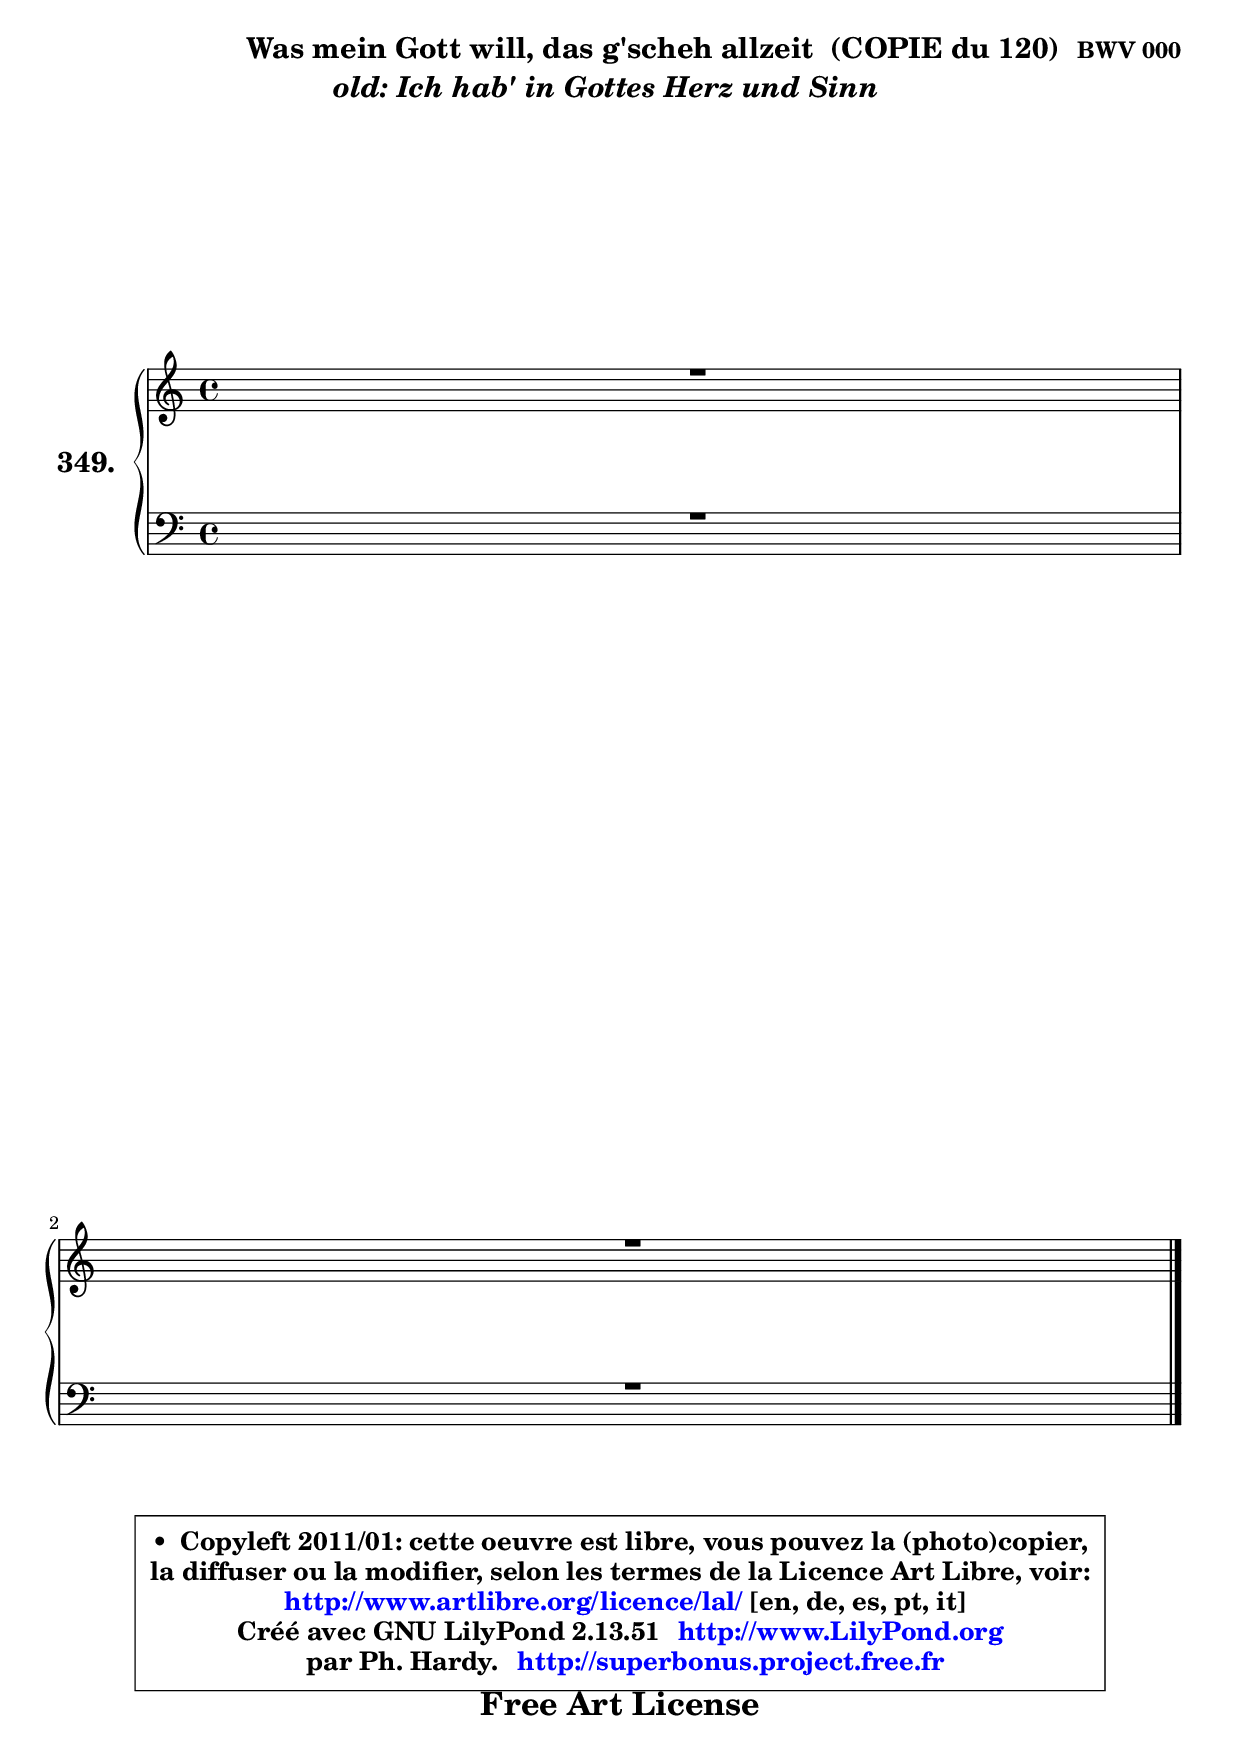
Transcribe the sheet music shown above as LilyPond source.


\version "2.13.51"

    \paper {
%	system-system-spacing #'padding = #0.1
%	score-system-spacing #'padding = #0.1
	ragged-bottom = ##f
	ragged-last-bottom = ##f
	}

    \header {
      opus = \markup { \bold "BWV 000" }
      piece = \markup { \hspace #9 \fontsize #2 \bold \column \center-align { \line { \hspace #9 "Was mein Gott will, das g'scheh allzeit  (COPIE du 120)" }
                                  \line { \italic "old: Ich hab' in Gottes Herz und Sinn" }
                              } }
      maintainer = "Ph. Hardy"
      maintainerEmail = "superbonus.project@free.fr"
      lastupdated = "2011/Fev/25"
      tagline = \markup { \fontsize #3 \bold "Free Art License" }
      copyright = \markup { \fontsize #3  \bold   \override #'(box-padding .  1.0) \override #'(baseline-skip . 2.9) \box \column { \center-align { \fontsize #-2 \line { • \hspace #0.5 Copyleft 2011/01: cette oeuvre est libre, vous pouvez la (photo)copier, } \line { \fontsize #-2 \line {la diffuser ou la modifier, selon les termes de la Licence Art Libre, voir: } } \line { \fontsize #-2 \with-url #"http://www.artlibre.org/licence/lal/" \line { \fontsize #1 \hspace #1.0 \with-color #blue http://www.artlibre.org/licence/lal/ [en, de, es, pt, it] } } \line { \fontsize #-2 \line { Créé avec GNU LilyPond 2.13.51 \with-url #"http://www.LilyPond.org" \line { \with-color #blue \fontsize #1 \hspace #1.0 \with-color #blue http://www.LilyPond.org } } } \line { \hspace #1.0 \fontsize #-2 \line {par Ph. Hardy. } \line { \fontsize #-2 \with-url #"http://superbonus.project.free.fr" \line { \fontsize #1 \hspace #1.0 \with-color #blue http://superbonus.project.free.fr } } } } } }

	  }

  guidemidi = {
	\tempo 4 = 78

	}

  upper = {
	\time 4/4
	\key c \major
	\clef treble
	\voiceOne
	<< { 
	% SOPRANO
	\set Voice.midiInstrument = "acoustic grand"
	\relative c' {
	R1 |
\break
	R1 |
        \bar "|."
	} % fin de relative
	}

	\context Voice="1" { \voiceTwo 
	% ALTO
	\set Voice.midiInstrument = "acoustic grand"
	\relative c' {
	
        \bar "|."
	} % fin de relative
	\oneVoice
	} >>
	}

    lower = {
	\time 4/4
	\key c \major
	\clef bass
	\voiceOne
	<< { 
	% TENOR
	\set Voice.midiInstrument = "acoustic grand"
	\relative c' {
	R1 |
\break
	R1 |
        \bar "|."
	} % fin de relative
	}
	\context Voice="1" { \voiceTwo 
	% BASS
	\set Voice.midiInstrument = "acoustic grand"
	\relative c {
        
        \bar "|."
	} % fin de relative
	\oneVoice
	} >>
	}


    \score { 

	\new PianoStaff <<
	\set PianoStaff.instrumentName = \markup { \bold \huge "349." }
	\new Staff = "upper" \upper
	\new Staff = "lower" \lower
	>>

    \layout {
%	ragged-last = ##f
	   }

         } % fin de score

  \score {
    \unfoldRepeats { << \guidemidi \upper \lower >> }
    \midi {
    \context {
     \Staff
      \remove "Staff_performer"
               }

     \context {
      \Voice
       \consists "Staff_performer"
                }

     \context { 
      \Score
      tempoWholesPerMinute = #(ly:make-moment 78 4)
		}
	    }
	}

